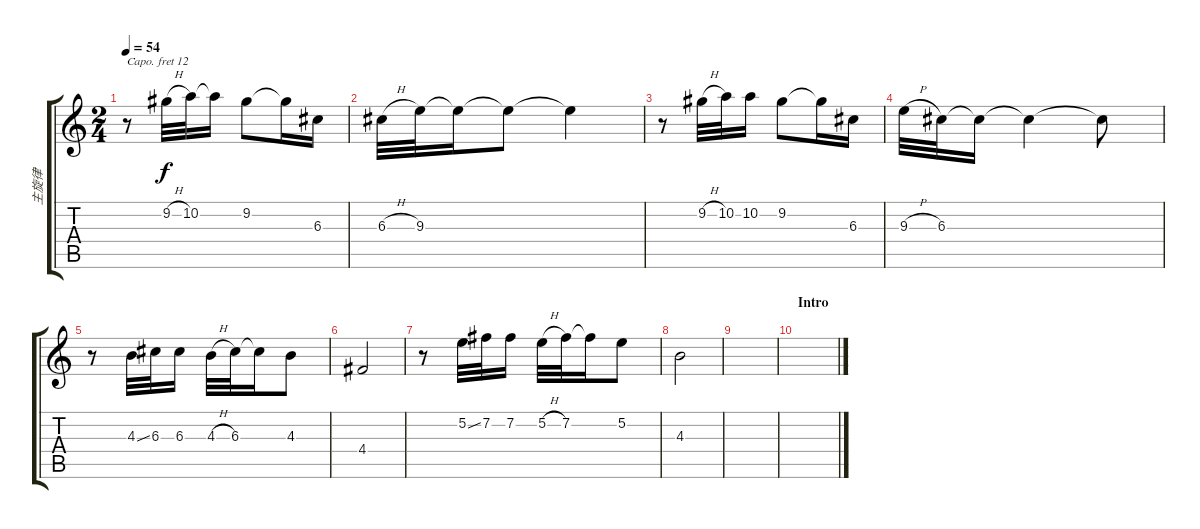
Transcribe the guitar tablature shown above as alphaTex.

\track ("主旋律" "主旋律") {instrument harmonica}
\staff {score tabs}
\capo 12
\tuning (E4 B3 G3 D3 A2 E2) {hide}
\ts (2 4)
\tempo 54
\clef g2
\ks c
r.8{dy f} 9.2{h}.32 10.2.32 10.2{t}.16 9.2.8 9.2{t}.16 6.3.16 |
6.3{h}.32 9.3.32 9.3{t}.16 9.3{t}.8 9.3{t}.4 |
r.8 9.2{h}.32 10.2.32 10.2.16 9.2.8 9.2{t}.16 6.3.16 |
9.3{h}.32 6.3.32 6.3{t}.16 6.3{t}.4 6.3{t}.8 |
r.8 4.3{ss}.32 6.3.32 6.3.16 4.3{h}.32 6.3.32 6.3{t}.16 4.3.8 |
4.4.2 |
r.8 5.2{ss}.32 7.2.32 7.2.16 5.2{h}.32 7.2.32 7.2{t}.16 5.2.8 |
4.3.2 |
|
\section ("" "Intro")
